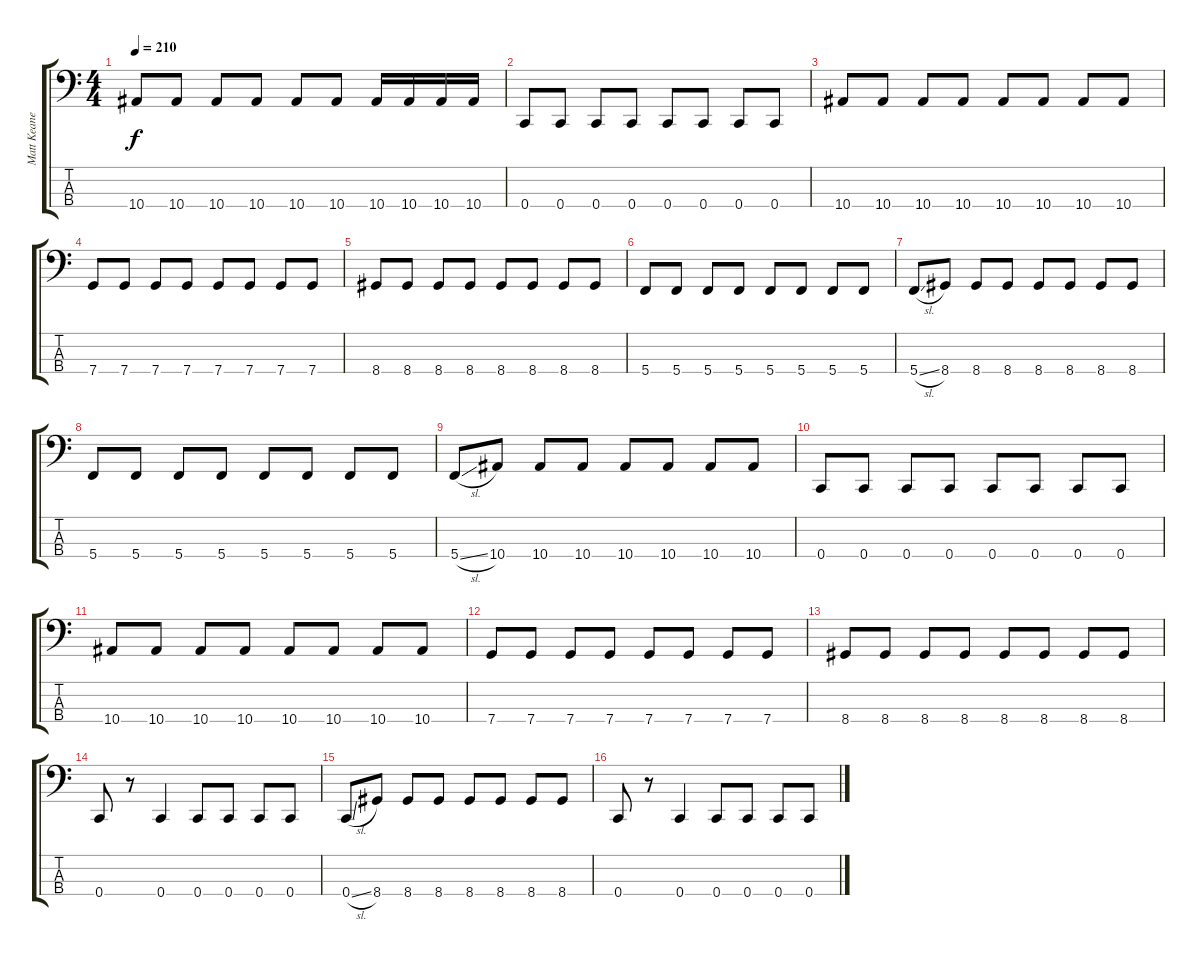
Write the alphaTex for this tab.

\track ("Matt Keane" "Matt Keane") {instrument electricbasspick}
\staff {score tabs}
\tuning (F2 C2 G1 C1) {hide}
\ts (4 4)
\tempo 210
\clef f4
\ks c
10.4.8{dy f} 10.4.8 10.4.8 10.4.8 10.4.8 10.4.8 10.4.16 10.4.16 10.4.16 10.4.16 |
0.4.8 0.4.8 0.4.8 0.4.8 0.4.8 0.4.8 0.4.8 0.4.8 |
10.4.8 10.4.8 10.4.8 10.4.8 10.4.8 10.4.8 10.4.8 10.4.8 |
7.4.8 7.4.8 7.4.8 7.4.8 7.4.8 7.4.8 7.4.8 7.4.8 |
8.4.8 8.4.8 8.4.8 8.4.8 8.4.8 8.4.8 8.4.8 8.4.8 |
5.4.8 5.4.8 5.4.8 5.4.8 5.4.8 5.4.8 5.4.8 5.4.8 |
5.4{sl}.8 8.4.8 8.4.8 8.4.8 8.4.8 8.4.8 8.4.8 8.4.8 |
5.4.8 5.4.8 5.4.8 5.4.8 5.4.8 5.4.8 5.4.8 5.4.8 |
5.4{sl}.8 10.4.8 10.4.8 10.4.8 10.4.8 10.4.8 10.4.8 10.4.8 |
0.4.8 0.4.8 0.4.8 0.4.8 0.4.8 0.4.8 0.4.8 0.4.8 |
10.4.8 10.4.8 10.4.8 10.4.8 10.4.8 10.4.8 10.4.8 10.4.8 |
7.4.8 7.4.8 7.4.8 7.4.8 7.4.8 7.4.8 7.4.8 7.4.8 |
8.4.8 8.4.8 8.4.8 8.4.8 8.4.8 8.4.8 8.4.8 8.4.8 |
0.4.8 r.8 0.4.4 0.4.8 0.4.8 0.4.8 0.4.8 |
0.4{sl}.8 8.4.8 8.4.8 8.4.8 8.4.8 8.4.8 8.4.8 8.4.8 |
0.4.8 r.8 0.4.4 0.4.8 0.4.8 0.4.8 0.4.8
